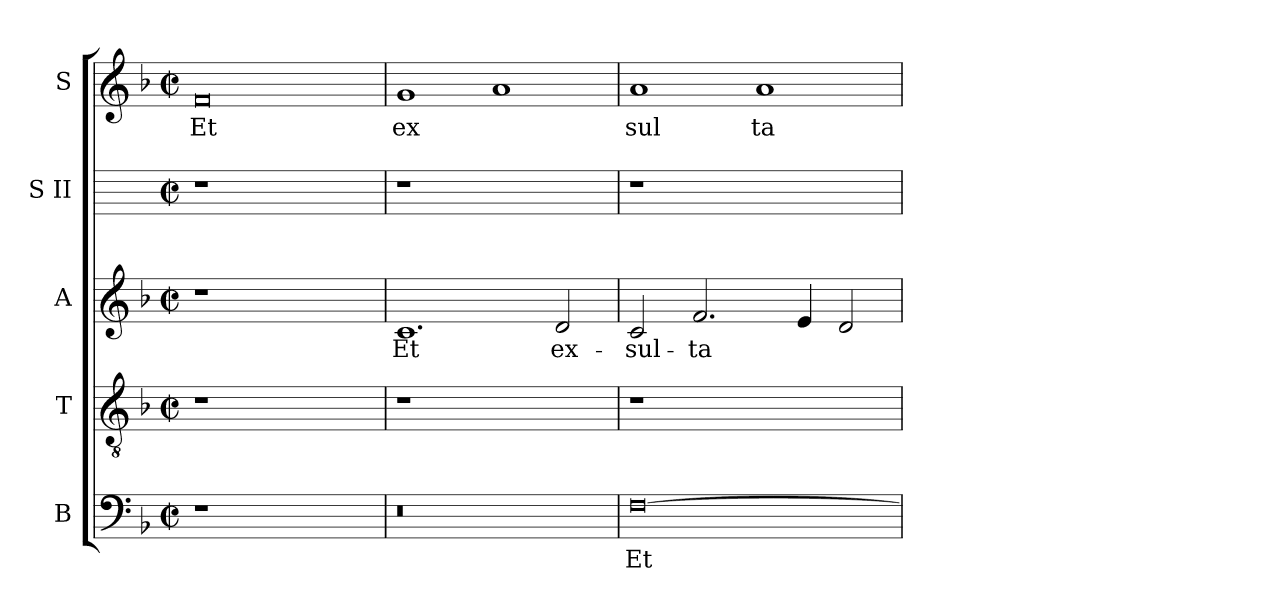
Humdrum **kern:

**kern	**text	**kern	**kern	**text	**kern	**kern	**text
*part5	*part5	*part4	*part3	*part3	*part2	*part1	*part1
*staff5	*staff5	*staff4	*staff3	*staff3	*staff2	*staff1	*staff1
*I"B	*	*I"T	*I"A	*	*I"S II	*I"S	*
*I'B	*	*I'T	*I'A	*	*	*I'S	*
!!LO:PB:g=z
*stria5	*	*stria5	*stria5	*	*stria5	*stria5	*
*clefF4	*	*clefGv2	*clefG2	*	*	*clefG2	*
*k[b-]	*	*k[b-]	*k[b-]	*	*k[]	*k[b-]	*
*F:	*	*F:	*F:	*	*C:	*F:	*
*M2/2	*	*M2/2	*M2/2	*	*M2/2	*M2/2	*
*met(c|)	*	*met(c|)	*met(c|)	*	*met(c|)	*met(c|)	*
=1	=1	=1	=1	=1	=1	=1	=1
!	!	!	!	!	!	!	!LO:LY:b:cj
1r	.	1r	1r	.	1r	0f	Et
1ryy	.	1ryy	1ryy	.	1ryy	.	.
=2	=2	=2	=2	=2	=2	=2	=2
!	!	!	!	!LO:LY:b:cj	!	!	!LO:LY:b:cj
0r	.	1r	1.c	Et	1r	1g	ex
!	!	!	!	!	!	!	!LO:LY:b:cj
.	.	1ryy	.	.	1ryy	1a	.
!	!	!	!	!LO:LY:b:cj	!	!	!
.	.	.	2d/	ex-	.	.	.
=3	=3	=3	=3	=3	=3	=3	=3
!	!LO:LY:b:cj	!	!	!LO:LY:b:cj	!	!	!LO:LY:b:cj
[>0F	Et	1r	2c/	-sul-	1r	1a	sul
!	!	!	!	!LO:LY:b:cj	!	!	!
.	.	.	2.f/	-ta-	.	.	.
!	!	!	!	!	!	!	!LO:LY:b:cj
.	.	1ryy	.	.	1ryy	1a	ta
!	!	!	!	!LO:LY:b:cj	!	!	!
.	.	.	4e/	--	.	.	.
!	!	!	!	!LO:LY:b:cj	!	!	!
.	.	.	2d/	--	.	.	.
=	=	=	=	=	=	=	=
*-	*-	*-	*-	*-	*-	*-	*-
